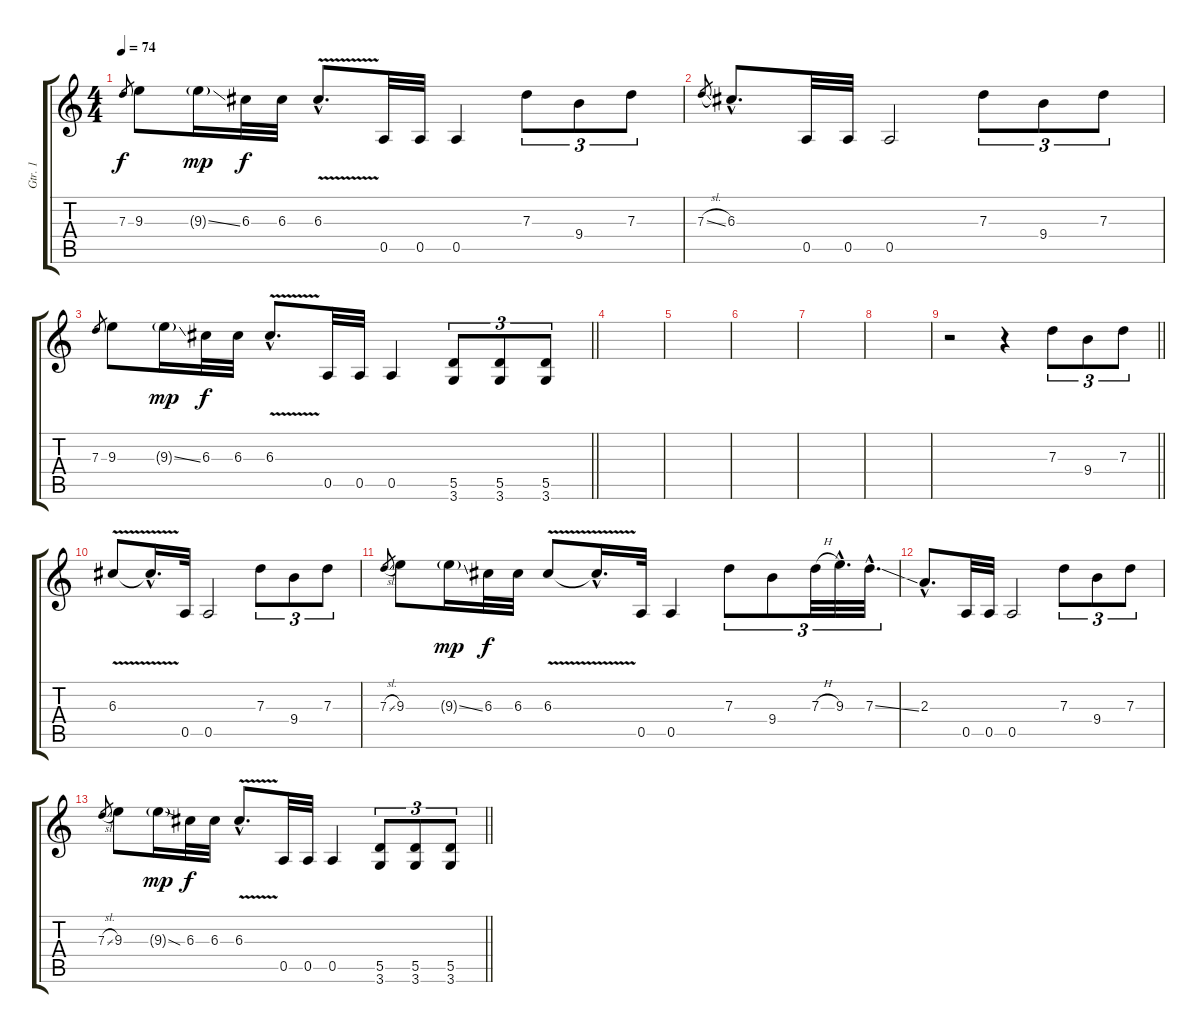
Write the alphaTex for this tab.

\track ("Gtr. 1" "Gtr. 1") {instrument distortionguitar}
\staff {score tabs}
\tuning (E4 B3 G3 D3 A2 E2) {hide}
\ts (4 4)
\tempo 74
\clef g2
\ks aminor
7.3.8{gr dy f} 9.3.8 9.3{ss g}.16{dy mp} 6.3.32{dy f} 6.3.32 6.3{v hac}.8{d} 0.5.32 0.5.32 0.5.4 7.3.8{tu (3 2)} 9.4.8{tu (3 2)} 7.3.8{tu (3 2)} |
7.3{sl}.8{gr} 6.3{hac}.8{d} 0.5.32 0.5.32 0.5.2 7.3.8{tu (3 2)} 9.4.8{tu (3 2)} 7.3.8{tu (3 2)} |
\barLineRight lightlight
7.3.8{gr} 9.3.8 9.3{ss g}.16{dy mp} 6.3.32{dy f} 6.3.32 6.3{v hac}.8{d} 0.5.32 0.5.32 0.5.4 (5.5 3.6).8{tu (3 2)} (5.5 3.6).8{tu (3 2)} (5.5 3.6).8{tu (3 2)} |
|
|
|
|
|
\barLineRight lightlight
r.2 r.4 7.3.8{tu (3 2)} 9.4.8{tu (3 2)} 7.3.8{tu (3 2)} |
6.3{v}.8 6.3{hac t}.16{d} 0.5.32 0.5.2 7.3.8{tu (3 2)} 9.4.8{tu (3 2)} 7.3.8{tu (3 2)} |
7.3{sl}.8{gr} 9.3.8 9.3{ss g}.16{dy mp} 6.3.32{dy f} 6.3.32 6.3{v}.8 6.3{hac t}.16{d} 0.5.32 0.5.4 7.3.8{tu (3 2)} 9.4.8{tu (3 2)} 7.3{h}.32{tu (3 2)} 9.3{hac}.32{d tu (3 2)} 7.3{ss hac}.32{d tu (3 2)} |
2.3{hac}.8{d} 0.5.32 0.5.32 0.5.2 7.3.8{tu (3 2)} 9.4.8{tu (3 2)} 7.3.8{tu (3 2)} |
\barLineRight lightlight
7.3{sl}.8{gr} 9.3.8 9.3{sod g}.16{dy mp} 6.3.32{dy f} 6.3.32 6.3{v hac}.8{d} 0.5.32 0.5.32 0.5.4 (5.5 3.6).8{tu (3 2)} (5.5 3.6).8{tu (3 2)} (5.5 3.6).8{tu (3 2)}
